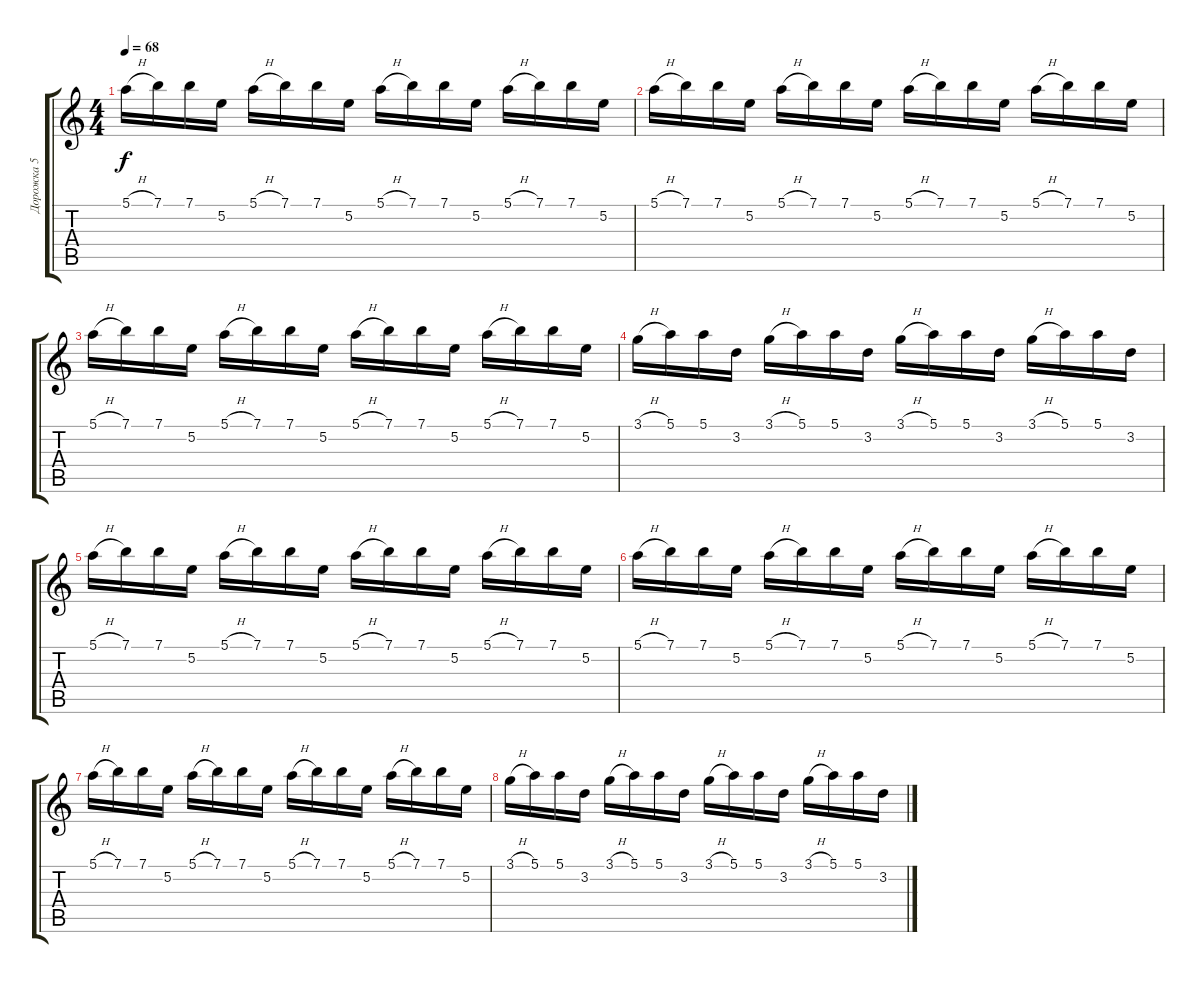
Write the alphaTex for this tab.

\track ("Дорожка 5" "Дорожка 5") {instrument overdrivenguitar}
\staff {score tabs}
\tuning (E4 B3 G3 D3 A2 E2) {hide}
\ts (4 4)
\tempo 68
\clef g2
\ks c
5.1{h}.16{dy f} 7.1.16 7.1.16 5.2.16 5.1{h}.16 7.1.16 7.1.16 5.2.16 5.1{h}.16 7.1.16 7.1.16 5.2.16 5.1{h}.16 7.1.16 7.1.16 5.2.16 |
5.1{h}.16 7.1.16 7.1.16 5.2.16 5.1{h}.16 7.1.16 7.1.16 5.2.16 5.1{h}.16 7.1.16 7.1.16 5.2.16 5.1{h}.16 7.1.16 7.1.16 5.2.16 |
5.1{h}.16 7.1.16 7.1.16 5.2.16 5.1{h}.16 7.1.16 7.1.16 5.2.16 5.1{h}.16 7.1.16 7.1.16 5.2.16 5.1{h}.16 7.1.16 7.1.16 5.2.16 |
3.1{h}.16 5.1.16 5.1.16 3.2.16 3.1{h}.16 5.1.16 5.1.16 3.2.16 3.1{h}.16 5.1.16 5.1.16 3.2.16 3.1{h}.16 5.1.16 5.1.16 3.2.16 |
5.1{h}.16 7.1.16 7.1.16 5.2.16 5.1{h}.16 7.1.16 7.1.16 5.2.16 5.1{h}.16 7.1.16 7.1.16 5.2.16 5.1{h}.16 7.1.16 7.1.16 5.2.16 |
5.1{h}.16 7.1.16 7.1.16 5.2.16 5.1{h}.16 7.1.16 7.1.16 5.2.16 5.1{h}.16 7.1.16 7.1.16 5.2.16 5.1{h}.16 7.1.16 7.1.16 5.2.16 |
5.1{h}.16 7.1.16 7.1.16 5.2.16 5.1{h}.16 7.1.16 7.1.16 5.2.16 5.1{h}.16 7.1.16 7.1.16 5.2.16 5.1{h}.16 7.1.16 7.1.16 5.2.16 |
3.1{h}.16 5.1.16 5.1.16 3.2.16 3.1{h}.16 5.1.16 5.1.16 3.2.16 3.1{h}.16 5.1.16 5.1.16 3.2.16 3.1{h}.16 5.1.16 5.1.16 3.2.16
